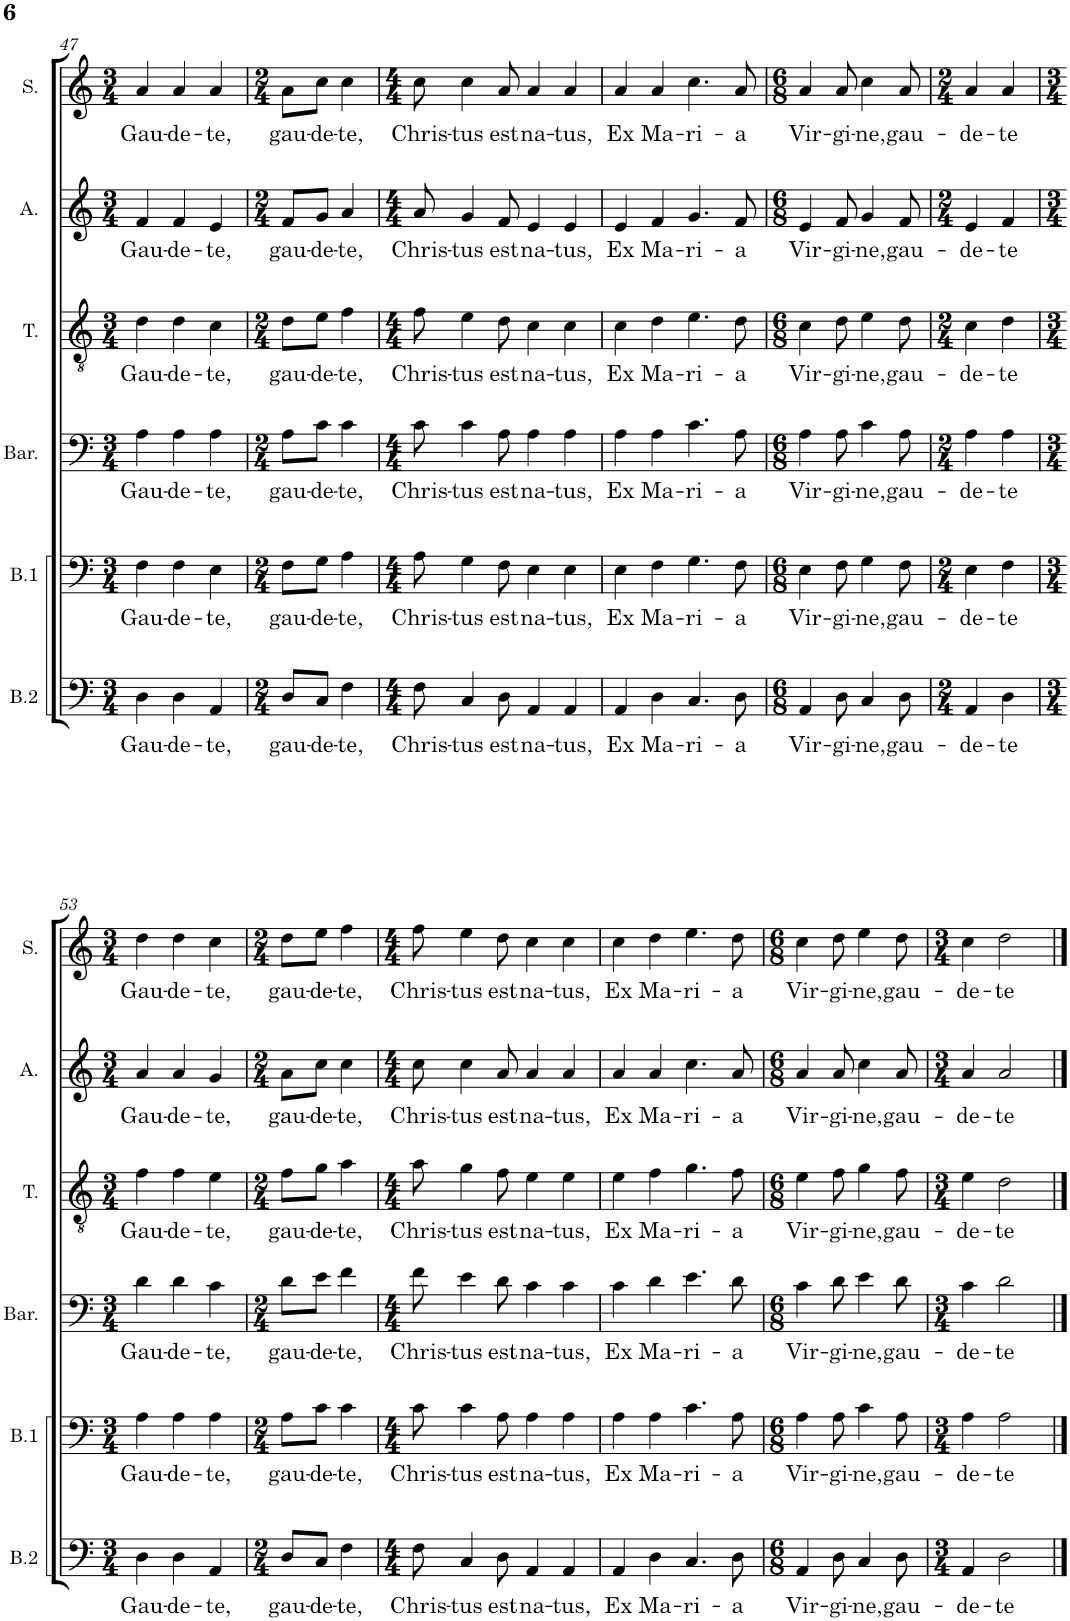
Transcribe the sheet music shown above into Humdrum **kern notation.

**kern	**text	**kern	**text	**kern	**text	**kern	**text	**kern	**text	**kern	**text
*part6	*part6	*part5	*part5	*part4	*part4	*part3	*part3	*part2	*part2	*part1	*part1
*staff6	*staff6	*staff5	*staff5	*staff4	*staff4	*staff3	*staff3	*staff2	*staff2	*staff1	*staff1
*I"Basso 2	*	*I"Basso 1	*	*I"Baritono	*	*I"Tenor	*	*I"Alto	*	*I"Soprano	*
*I'B.2	*	*I'B.1	*	*I'Bar.	*	*I'T.	*	*I'A.	*	*I'S.	*
!!LO:PB:g=z
*clefF4	*	*clefF4	*	*clefF4	*	*clefGv2	*	*clefG2	*	*clefG2	*
*k[]	*	*k[]	*	*k[]	*	*k[]	*	*k[]	*	*k[]	*
*M3/4	*	*M3/4	*	*M3/4	*	*M3/4	*	*M3/4	*	*M3/4	*
=47	=47	=47	=47	=47	=47	=47	=47	=47	=47	=47	=47
!	!LO:LY:b	!	!LO:LY:b	!	!LO:LY:b	!	!LO:LY:b	!	!LO:LY:b	!	!LO:LY:b
4D\	Gau-	4F\	Gau-	4A\	Gau-	4d\	Gau-	4f/	Gau-	4a/	Gau-
!	!LO:LY:b	!	!LO:LY:b	!	!LO:LY:b	!	!LO:LY:b	!	!LO:LY:b	!	!LO:LY:b
4D\	-de-	4F\	-de-	4A\	-de-	4d\	-de-	4f/	-de-	4a/	-de-
!	!LO:LY:b	!	!LO:LY:b	!	!LO:LY:b	!	!LO:LY:b	!	!LO:LY:b	!	!LO:LY:b
4AA/	-te,	4E\	-te,	4A\	-te,	4c\	-te,	4e/	-te,	4a/	-te,
=48	=48	=48	=48	=48	=48	=48	=48	=48	=48	=48	=48
*M2/4	*	*M2/4	*	*M2/4	*	*M2/4	*	*M2/4	*	*M2/4	*
!	!LO:LY:b	!	!LO:LY:b	!	!LO:LY:b	!	!LO:LY:b	!	!LO:LY:b	!	!LO:LY:b
8D/L	gau-	8F\L	gau-	8A\L	gau-	8d\L	gau-	8f/L	gau-	8a\L	gau-
!	!LO:LY:b	!	!LO:LY:b	!	!LO:LY:b	!	!LO:LY:b	!	!LO:LY:b	!	!LO:LY:b
8C/J	-de-	8G\J	-de-	8c\J	-de-	8e\J	-de-	8g/J	-de-	8cc\J	-de-
!	!LO:LY:b	!	!LO:LY:b	!	!LO:LY:b	!	!LO:LY:b	!	!LO:LY:b	!	!LO:LY:b
4F\	-te,	4A\	-te,	4c\	-te,	4f\	-te,	4a/	-te,	4cc\	-te,
=49	=49	=49	=49	=49	=49	=49	=49	=49	=49	=49	=49
*M4/4	*	*M4/4	*	*M4/4	*	*M4/4	*	*M4/4	*	*M4/4	*
!	!LO:LY:b	!	!LO:LY:b	!	!LO:LY:b	!	!LO:LY:b	!	!LO:LY:b	!	!LO:LY:b
8F\	Chris-	8A\	Chris-	8c\	Chris-	8f\	Chris-	8a/	Chris-	8cc\	Chris-
!	!LO:LY:b	!	!LO:LY:b	!	!LO:LY:b	!	!LO:LY:b	!	!LO:LY:b	!	!LO:LY:b
4C/	-tus	4G\	-tus	4c\	-tus	4e\	-tus	4g/	-tus	4cc\	-tus
!	!LO:LY:b	!	!LO:LY:b	!	!LO:LY:b	!	!LO:LY:b	!	!LO:LY:b	!	!LO:LY:b
8D\	est	8F\	est	8A\	est	8d\	est	8f/	est	8a/	est
!	!LO:LY:b	!	!LO:LY:b	!	!LO:LY:b	!	!LO:LY:b	!	!LO:LY:b	!	!LO:LY:b
4AA/	na-	4E\	na-	4A\	na-	4c\	na-	4e/	na-	4a/	na-
!	!LO:LY:b	!	!LO:LY:b	!	!LO:LY:b	!	!LO:LY:b	!	!LO:LY:b	!	!LO:LY:b
4AA/	-tus,	4E\	-tus,	4A\	-tus,	4c\	-tus,	4e/	-tus,	4a/	-tus,
=50	=50	=50	=50	=50	=50	=50	=50	=50	=50	=50	=50
!	!LO:LY:b	!	!LO:LY:b	!	!LO:LY:b	!	!LO:LY:b	!	!LO:LY:b	!	!LO:LY:b
4AA/	Ex	4E\	Ex	4A\	Ex	4c\	Ex	4e/	Ex	4a/	Ex
!	!LO:LY:b	!	!LO:LY:b	!	!LO:LY:b	!	!LO:LY:b	!	!LO:LY:b	!	!LO:LY:b
4D\	Ma-	4F\	Ma-	4A\	Ma-	4d\	Ma-	4f/	Ma-	4a/	Ma-
!	!LO:LY:b	!	!LO:LY:b	!	!LO:LY:b	!	!LO:LY:b	!	!LO:LY:b	!	!LO:LY:b
4.C/	-ri-	4.G\	-ri-	4.c\	-ri-	4.e\	-ri-	4.g/	-ri-	4.cc\	-ri-
!	!LO:LY:b	!	!LO:LY:b	!	!LO:LY:b	!	!LO:LY:b	!	!LO:LY:b	!	!LO:LY:b
8D\	-a	8F\	-a	8A\	-a	8d\	-a	8f/	-a	8a/	-a
=51	=51	=51	=51	=51	=51	=51	=51	=51	=51	=51	=51
*M6/8	*	*M6/8	*	*M6/8	*	*M6/8	*	*M6/8	*	*M6/8	*
!	!LO:LY:b	!	!LO:LY:b	!	!LO:LY:b	!	!LO:LY:b	!	!LO:LY:b	!	!LO:LY:b
4AA/	Vir-	4E\	Vir-	4A\	Vir-	4c\	Vir-	4e/	Vir-	4a/	Vir-
!	!LO:LY:b	!	!LO:LY:b	!	!LO:LY:b	!	!LO:LY:b	!	!LO:LY:b	!	!LO:LY:b
8D\	-gi-	8F\	-gi-	8A\	-gi-	8d\	-gi-	8f/	-gi-	8a/	-gi-
!	!LO:LY:b	!	!LO:LY:b	!	!LO:LY:b	!	!LO:LY:b	!	!LO:LY:b	!	!LO:LY:b
4C/	-ne,	4G\	-ne,	4c\	-ne,	4e\	-ne,	4g/	-ne,	4cc\	-ne,
!	!LO:LY:b	!	!LO:LY:b	!	!LO:LY:b	!	!LO:LY:b	!	!LO:LY:b	!	!LO:LY:b
8D\	gau-	8F\	gau-	8A\	gau-	8d\	gau-	8f/	gau-	8a/	gau-
=52	=52	=52	=52	=52	=52	=52	=52	=52	=52	=52	=52
*M2/4	*	*M2/4	*	*M2/4	*	*M2/4	*	*M2/4	*	*M2/4	*
!	!LO:LY:b	!	!LO:LY:b	!	!LO:LY:b	!	!LO:LY:b	!	!LO:LY:b	!	!LO:LY:b
4AA/	-de-	4E\	-de-	4A\	-de-	4c\	-de-	4e/	-de-	4a/	-de-
!	!LO:LY:b	!	!LO:LY:b	!	!LO:LY:b	!	!LO:LY:b	!	!LO:LY:b	!	!LO:LY:b
4D\	-te	4F\	-te	4A\	-te	4d\	-te	4f/	-te	4a/	-te
!!LO:LB:g=z
=53	=53	=53	=53	=53	=53	=53	=53	=53	=53	=53	=53
*M3/4	*	*M3/4	*	*M3/4	*	*M3/4	*	*M3/4	*	*M3/4	*
!	!LO:LY:b	!	!LO:LY:b	!	!LO:LY:b	!	!LO:LY:b	!	!LO:LY:b	!	!LO:LY:b
4D\	Gau-	4A\	Gau-	4d\	Gau-	4f\	Gau-	4a/	Gau-	4dd\	Gau-
!	!LO:LY:b	!	!LO:LY:b	!	!LO:LY:b	!	!LO:LY:b	!	!LO:LY:b	!	!LO:LY:b
4D\	-de-	4A\	-de-	4d\	-de-	4f\	-de-	4a/	-de-	4dd\	-de-
!	!LO:LY:b	!	!LO:LY:b	!	!LO:LY:b	!	!LO:LY:b	!	!LO:LY:b	!	!LO:LY:b
4AA/	-te,	4A\	-te,	4c\	-te,	4e\	-te,	4g/	-te,	4cc\	-te,
=54	=54	=54	=54	=54	=54	=54	=54	=54	=54	=54	=54
*M2/4	*	*M2/4	*	*M2/4	*	*M2/4	*	*M2/4	*	*M2/4	*
!	!LO:LY:b	!	!LO:LY:b	!	!LO:LY:b	!	!LO:LY:b	!	!LO:LY:b	!	!LO:LY:b
8D/L	gau-	8A\L	gau-	8d\L	gau-	8f\L	gau-	8a\L	gau-	8dd\L	gau-
!	!LO:LY:b	!	!LO:LY:b	!	!LO:LY:b	!	!LO:LY:b	!	!LO:LY:b	!	!LO:LY:b
8C/J	-de-	8c\J	-de-	8e\J	-de-	8g\J	-de-	8cc\J	-de-	8ee\J	-de-
!	!LO:LY:b	!	!LO:LY:b	!	!LO:LY:b	!	!LO:LY:b	!	!LO:LY:b	!	!LO:LY:b
4F\	-te,	4c\	-te,	4f\	-te,	4a\	-te,	4cc\	-te,	4ff\	-te,
=55	=55	=55	=55	=55	=55	=55	=55	=55	=55	=55	=55
*M4/4	*	*M4/4	*	*M4/4	*	*M4/4	*	*M4/4	*	*M4/4	*
!	!LO:LY:b	!	!LO:LY:b	!	!LO:LY:b	!	!LO:LY:b	!	!LO:LY:b	!	!LO:LY:b
8F\	Chris-	8c\	Chris-	8f\	Chris-	8a\	Chris-	8cc\	Chris-	8ff\	Chris-
!	!LO:LY:b	!	!LO:LY:b	!	!LO:LY:b	!	!LO:LY:b	!	!LO:LY:b	!	!LO:LY:b
4C/	-tus	4c\	-tus	4e\	-tus	4g\	-tus	4cc\	-tus	4ee\	-tus
!	!LO:LY:b	!	!LO:LY:b	!	!LO:LY:b	!	!LO:LY:b	!	!LO:LY:b	!	!LO:LY:b
8D\	est	8A\	est	8d\	est	8f\	est	8a/	est	8dd\	est
!	!LO:LY:b	!	!LO:LY:b	!	!LO:LY:b	!	!LO:LY:b	!	!LO:LY:b	!	!LO:LY:b
4AA/	na-	4A\	na-	4c\	na-	4e\	na-	4a/	na-	4cc\	na-
!	!LO:LY:b	!	!LO:LY:b	!	!LO:LY:b	!	!LO:LY:b	!	!LO:LY:b	!	!LO:LY:b
4AA/	-tus,	4A\	-tus,	4c\	-tus,	4e\	-tus,	4a/	-tus,	4cc\	-tus,
=56	=56	=56	=56	=56	=56	=56	=56	=56	=56	=56	=56
!	!LO:LY:b	!	!LO:LY:b	!	!LO:LY:b	!	!LO:LY:b	!	!LO:LY:b	!	!LO:LY:b
4AA/	Ex	4A\	Ex	4c\	Ex	4e\	Ex	4a/	Ex	4cc\	Ex
!	!LO:LY:b	!	!LO:LY:b	!	!LO:LY:b	!	!LO:LY:b	!	!LO:LY:b	!	!LO:LY:b
4D\	Ma-	4A\	Ma-	4d\	Ma-	4f\	Ma-	4a/	Ma-	4dd\	Ma-
!	!LO:LY:b	!	!LO:LY:b	!	!LO:LY:b	!	!LO:LY:b	!	!LO:LY:b	!	!LO:LY:b
4.C/	-ri-	4.c\	-ri-	4.e\	-ri-	4.g\	-ri-	4.cc\	-ri-	4.ee\	-ri-
!	!LO:LY:b	!	!LO:LY:b	!	!LO:LY:b	!	!LO:LY:b	!	!LO:LY:b	!	!LO:LY:b
8D\	-a	8A\	-a	8d\	-a	8f\	-a	8a/	-a	8dd\	-a
=57	=57	=57	=57	=57	=57	=57	=57	=57	=57	=57	=57
*M6/8	*	*M6/8	*	*M6/8	*	*M6/8	*	*M6/8	*	*M6/8	*
!	!LO:LY:b	!	!LO:LY:b	!	!LO:LY:b	!	!LO:LY:b	!	!LO:LY:b	!	!LO:LY:b
4AA/	Vir-	4A\	Vir-	4c\	Vir-	4e\	Vir-	4a/	Vir-	4cc\	Vir-
!	!LO:LY:b	!	!LO:LY:b	!	!LO:LY:b	!	!LO:LY:b	!	!LO:LY:b	!	!LO:LY:b
8D\	-gi-	8A\	-gi-	8d\	-gi-	8f\	-gi-	8a/	-gi-	8dd\	-gi-
!	!LO:LY:b	!	!LO:LY:b	!	!LO:LY:b	!	!LO:LY:b	!	!LO:LY:b	!	!LO:LY:b
4C/	-ne,	4c\	-ne,	4e\	-ne,	4g\	-ne,	4cc\	-ne,	4ee\	-ne,
!	!LO:LY:b	!	!LO:LY:b	!	!LO:LY:b	!	!LO:LY:b	!	!LO:LY:b	!	!LO:LY:b
8D\	gau-	8A\	gau-	8d\	gau-	8f\	gau-	8a/	gau-	8dd\	gau-
=58	=58	=58	=58	=58	=58	=58	=58	=58	=58	=58	=58
*M3/4	*	*M3/4	*	*M3/4	*	*M3/4	*	*M3/4	*	*M3/4	*
!	!LO:LY:b	!	!LO:LY:b	!	!LO:LY:b	!	!LO:LY:b	!	!LO:LY:b	!	!LO:LY:b
4AA/	-de-	4A\	-de-	4c\	-de-	4e\	-de-	4a/	-de-	4cc\	-de-
!	!LO:LY:b	!	!LO:LY:b	!	!LO:LY:b	!	!LO:LY:b	!	!LO:LY:b	!	!LO:LY:b
2D\	-te	2A\	-te	2d\	-te	2d\	-te	2a/	-te	2dd\	-te
==	==	==	==	==	==	==	==	==	==	==	==
*-	*-	*-	*-	*-	*-	*-	*-	*-	*-	*-	*-
